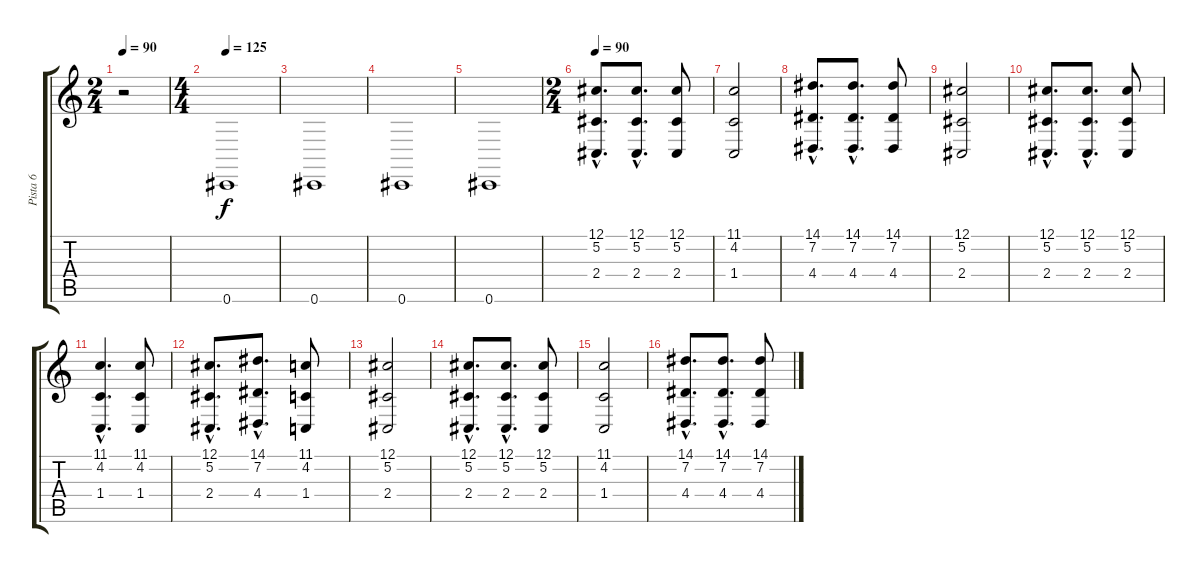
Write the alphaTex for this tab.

\track ("Pista 6" "Pista 6") {instrument choiraahs}
\staff {score tabs}
\tuning (Db4 Ab3 E3 B2 Gb2 Db2) {hide}
\ts (2 4)
\tempo 90
\clef g2
\ks c
r.2{dy f} |
\ts (4 4)
\tempo 125
0.6.1{volume 16 instrument fx7echoes} |
0.6.1 |
0.6.1 |
0.6.1 |
\ts (2 4)
\tempo 90
(12.1{hac} 5.2{hac} 2.4{hac}).8{d} (12.1{hac} 5.2{hac} 2.4{hac}).8{d} (12.1 5.2 2.4).8 |
(11.1 4.2 1.4).2 |
(14.1{hac} 7.2{hac} 4.4{hac}).8{d} (14.1{hac} 7.2{hac} 4.4{hac}).8{d} (14.1 7.2 4.4).8 |
(12.1 5.2 2.4).2 |
(12.1{hac} 5.2{hac} 2.4{hac}).8{d} (12.1{hac} 5.2{hac} 2.4{hac}).8{d} (12.1 5.2 2.4).8 |
(11.1{hac} 4.2{hac} 1.4{hac}).4{d} (11.1 4.2 1.4).8 |
(12.1{hac} 5.2{hac} 2.4{hac}).8{d} (14.1{hac} 7.2{hac} 4.4{hac}).8{d} (11.1 4.2 1.4).8 |
(12.1 5.2 2.4).2 |
(12.1{hac} 5.2{hac} 2.4{hac}).8{d} (12.1{hac} 5.2{hac} 2.4{hac}).8{d} (12.1 5.2 2.4).8 |
(11.1 4.2 1.4).2 |
(14.1{hac} 7.2{hac} 4.4{hac}).8{d} (14.1{hac} 7.2{hac} 4.4{hac}).8{d} (14.1 7.2 4.4).8
